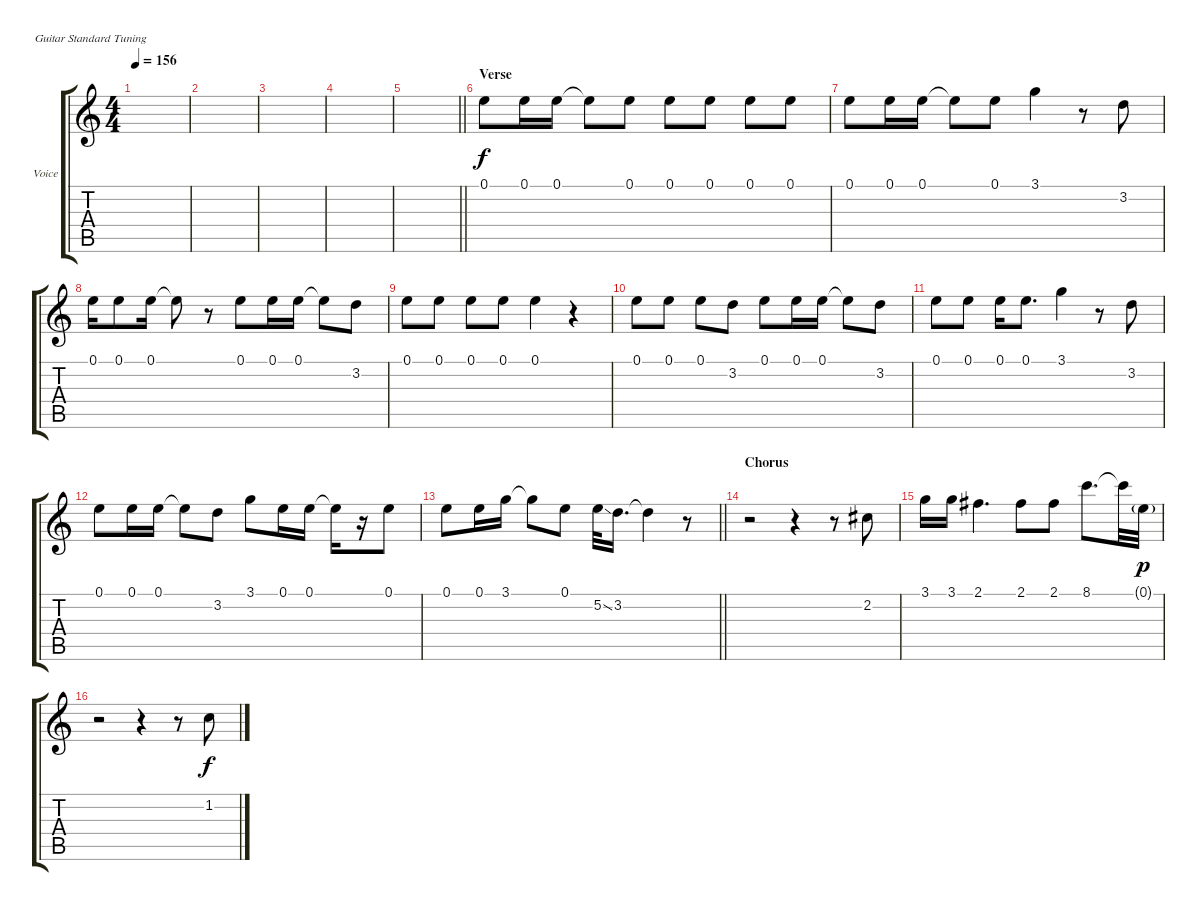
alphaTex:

\bracketExtendMode groupsimilarinstruments
\firstSystemTrackNameOrientation horizontal
\otherSystemsTrackNameOrientation horizontal
\track ("Voice" "Voice") {mute instrument lead6voice}
\staff {score tabs}
\tuning (E4 B3 G3 D3 A2 E2)
\displaytranspose 12
\ts (4 4)
\tempo 156
\clef g2
\ks c
|
|
|
|
\barLineRight lightlight
|
\section ("" "Verse")
0.1.8 0.1.16 0.1.16 0.1{t}.8 0.1.8 0.1.8 0.1.8 0.1.8 0.1.8 |
0.1.8 0.1.16 0.1.16 0.1{t}.8 0.1.8 3.1.4 r.8 3.2.8 |
0.1.16 0.1.8 0.1.16 0.1{t}.8 r.8 0.1.8 0.1.16 0.1.16 0.1{t}.8 3.2.8 |
0.1.8 0.1.8 0.1.8 0.1.8 0.1.4 r.4 |
0.1.8 0.1.8 0.1.8 3.2.8 0.1.8 0.1.16 0.1.16 0.1{t}.8 3.2.8 |
0.1.8 0.1.8 0.1.16 0.1.8{d} 3.1.4 r.8 3.2.8 |
0.1.8 0.1.16 0.1.16 0.1{t}.8 3.2.8 3.1.8 0.1.16 0.1.16 0.1{t}.16 r.16 0.1.8 |
\barLineRight lightlight
0.1.8 0.1.16 3.1.16 3.1{t}.8 0.1.8 5.2{ss}.32 3.2.16{d} 3.2{t}.4 r.8 |
\section ("" "Chorus")
r.2 r.4 r.8 2.2.8 |
3.1.16 3.1.16 2.1.4{d} 2.1.8 2.1.8 8.1.8{d} 8.1{t}.32 0.1{g}.32{dy p} |
r.2 r.4 r.8 1.2.8{dy f}
